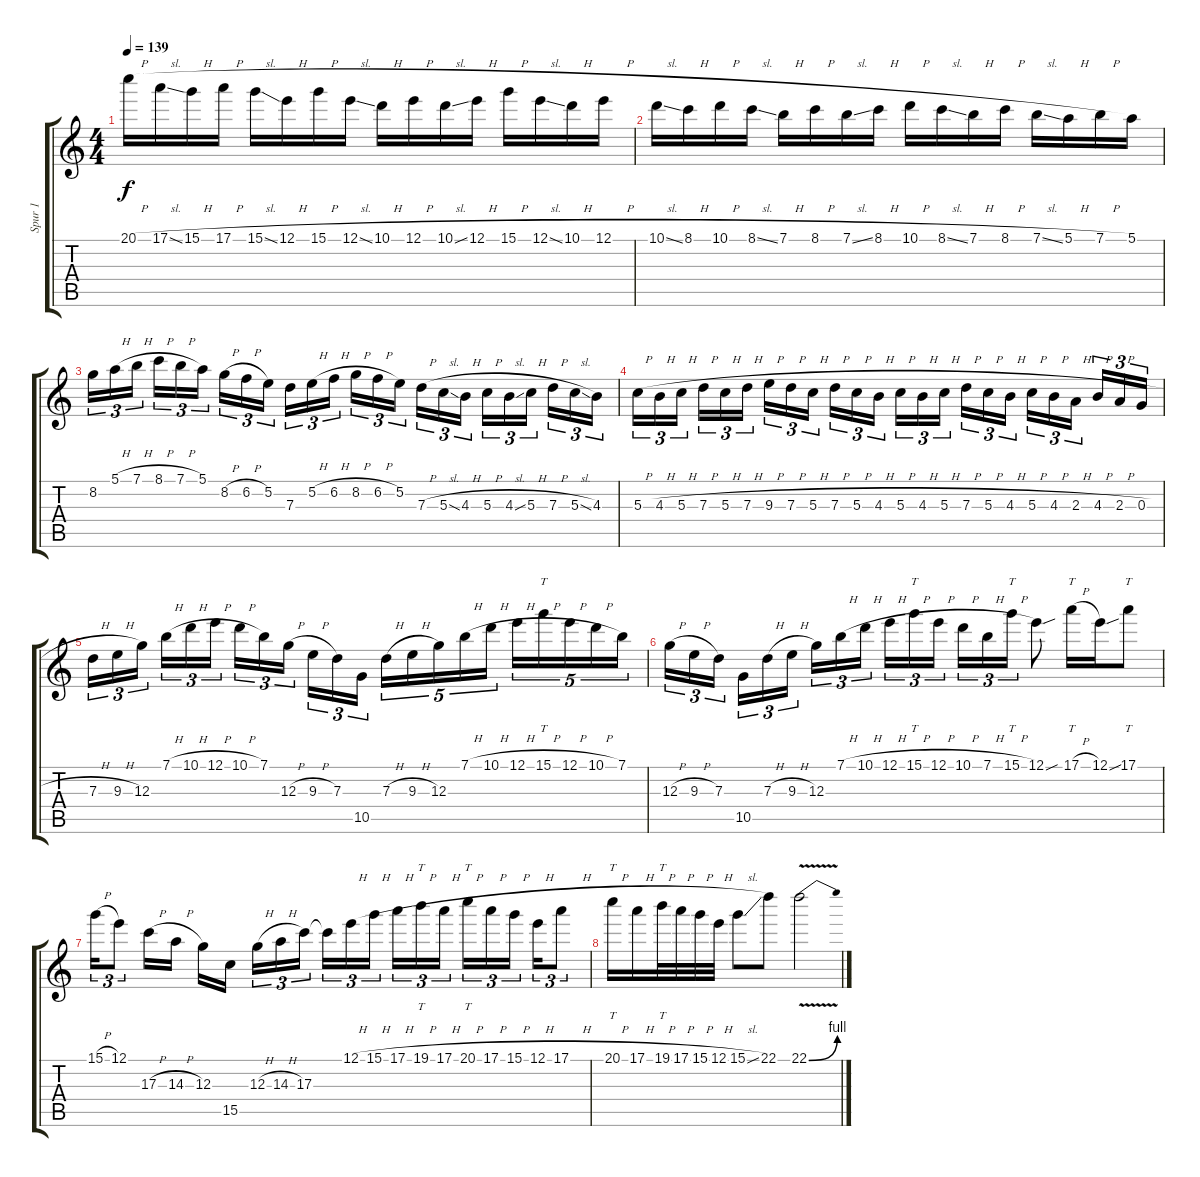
\track ("Spur 1" "Spur 1") {instrument overdrivenguitar}
\staff {score tabs}
\tuning (E4 B3 G3 D3 A2 E2) {hide}
\ts (4 4)
\tempo 139
\clef g2
\ks c
20.1{h}.16{dy f} 17.1{sl}.16 15.1{h}.16 17.1{h}.16 15.1{sl}.16 12.1{h}.16 15.1{h}.16 12.1{sl}.16 10.1{h}.16 12.1{h}.16 10.1{sl}.16 12.1{h}.16 15.1{h}.16 12.1{sl}.16 10.1{h}.16 12.1{h}.16 |
10.1{sl}.16 8.1{h}.16 10.1{h}.16 8.1{sl}.16 7.1{h}.16 8.1{h}.16 7.1{sl}.16 8.1{h}.16 10.1{h}.16 8.1{sl}.16 7.1{h}.16 8.1{h}.16 7.1{sl}.16 5.1{h}.16 7.1{h}.16 5.1.16 |
8.2.16{tu (3 2)} 5.1{h}.16{tu (3 2)} 7.1{h}.16{tu (3 2) beam splitsecondary} 8.1{h}.16{tu (3 2)} 7.1{h}.16{tu (3 2)} 5.1.16{tu (3 2)} 8.2{h}.16{tu (3 2)} 6.2{h}.16{tu (3 2)} 5.2.16{tu (3 2) beam splitsecondary} 7.3.16{tu (3 2)} 5.2{h}.16{tu (3 2)} 6.2{h}.16{tu (3 2)} 8.2{h}.16{tu (3 2)} 6.2{h}.16{tu (3 2)} 5.2.16{tu (3 2) beam splitsecondary} 7.3{h}.16{tu (3 2)} 5.3{sl}.16{tu (3 2)} 4.3{h}.16{tu (3 2)} 5.3{h}.16{tu (3 2)} 4.3{sl}.16{tu (3 2)} 5.3{h}.16{tu (3 2) beam splitsecondary} 7.3{h}.16{tu (3 2)} 5.3{sl}.16{tu (3 2)} 4.3.16{tu (3 2)} |
5.3{h}.16{tu (3 2)} 4.3{h}.16{tu (3 2)} 5.3{h}.16{tu (3 2) beam splitsecondary} 7.3{h}.16{tu (3 2)} 5.3{h}.16{tu (3 2)} 7.3{h}.16{tu (3 2)} 9.3{h}.16{tu (3 2)} 7.3{h}.16{tu (3 2)} 5.3{h}.16{tu (3 2) beam splitsecondary} 7.3{h}.16{tu (3 2)} 5.3{h}.16{tu (3 2)} 4.3{h}.16{tu (3 2)} 5.3{h}.16{tu (3 2)} 4.3{h}.16{tu (3 2)} 5.3{h}.16{tu (3 2) beam splitsecondary} 7.3{h}.16{tu (3 2)} 5.3{h}.16{tu (3 2)} 4.3{h}.16{tu (3 2)} 5.3{h}.16{tu (3 2)} 4.3{h}.16{tu (3 2)} 2.3{h}.16{tu (3 2) beam splitsecondary} 4.3{h}.16{tu (3 2)} 2.3{h}.16{tu (3 2)} 0.3{h}.16{tu (3 2)} |
7.3{h}.16{tu (3 2)} 9.3{h}.16{tu (3 2)} 12.3.16{tu (3 2) beam splitsecondary} 7.1{h}.16{tu (3 2)} 10.1{h}.16{tu (3 2)} 12.1{h}.16{tu (3 2)} 10.1{h}.16{tu (3 2)} 7.1.16{tu (3 2)} 12.3{h}.16{tu (3 2) beam splitsecondary} 9.3{h}.16{tu (3 2)} 7.3.16{tu (3 2)} 10.5.16{tu (3 2)} 7.3{h}.16{tu (5 4)} 9.3{h}.16{tu (5 4)} 12.3.16{tu (5 4)} 7.1{h}.16{tu (5 4)} 10.1{h}.16{tu (5 4)} 12.1{h}.16{tu (5 4)} 15.1{h}.16{tt tu (5 4)} 12.1{h}.16{tu (5 4)} 10.1{h}.16{tu (5 4)} 7.1.16{tu (5 4)} |
12.3{h}.16{tu (3 2)} 9.3{h}.16{tu (3 2)} 7.3.16{tu (3 2) beam splitsecondary} 10.5.16{tu (3 2)} 7.3{h}.16{tu (3 2)} 9.3{h}.16{tu (3 2)} 12.3.16{tu (3 2)} 7.1{h}.16{tu (3 2)} 10.1{h}.16{tu (3 2) beam splitsecondary} 12.1{h}.16{tu (3 2)} 15.1{h}.16{tt tu (3 2)} 12.1{h}.16{tu (3 2)} 10.1{h}.16{tu (3 2)} 7.1{h}.16{tu (3 2)} 15.1{h}.16{tt tu (3 2)} 12.1{sou}.8 17.1{h}.16{tt} 12.1{sou}.16 17.1.8{tt} |
15.1{h}.16{tu (3 2)} 12.1.8{tu (3 2)} 17.3{h}.16 14.3{h}.16 12.3.16 15.5.16{beam splitsecondary} 12.3{h}.16{tu (3 2)} 14.3{h}.16{tu (3 2)} 17.3.16{tu (3 2)} 17.3{t}.16{tu (3 2)} 12.1{h}.16{tu (3 2)} 15.1{h}.16{tu (3 2) beam splitsecondary} 17.1{h}.16{tu (3 2)} 19.1{h}.16{tt tu (3 2)} 17.1{h}.16{tu (3 2)} 20.1{h}.16{tt tu (3 2)} 17.1{h}.16{tu (3 2)} 15.1{h}.16{tu (3 2) beam splitsecondary} 12.1{h}.16{tu (3 2)} 17.1{h}.8{tu (3 2)} |
20.1{h}.16{tt} 17.1{h}.16 19.1{h}.32{tt} 17.1{h}.32 15.1{h}.32 12.1{h}.32 15.1{sl}.8 22.1.8 22.1{be (bend 0 0 60 4) v}.2
